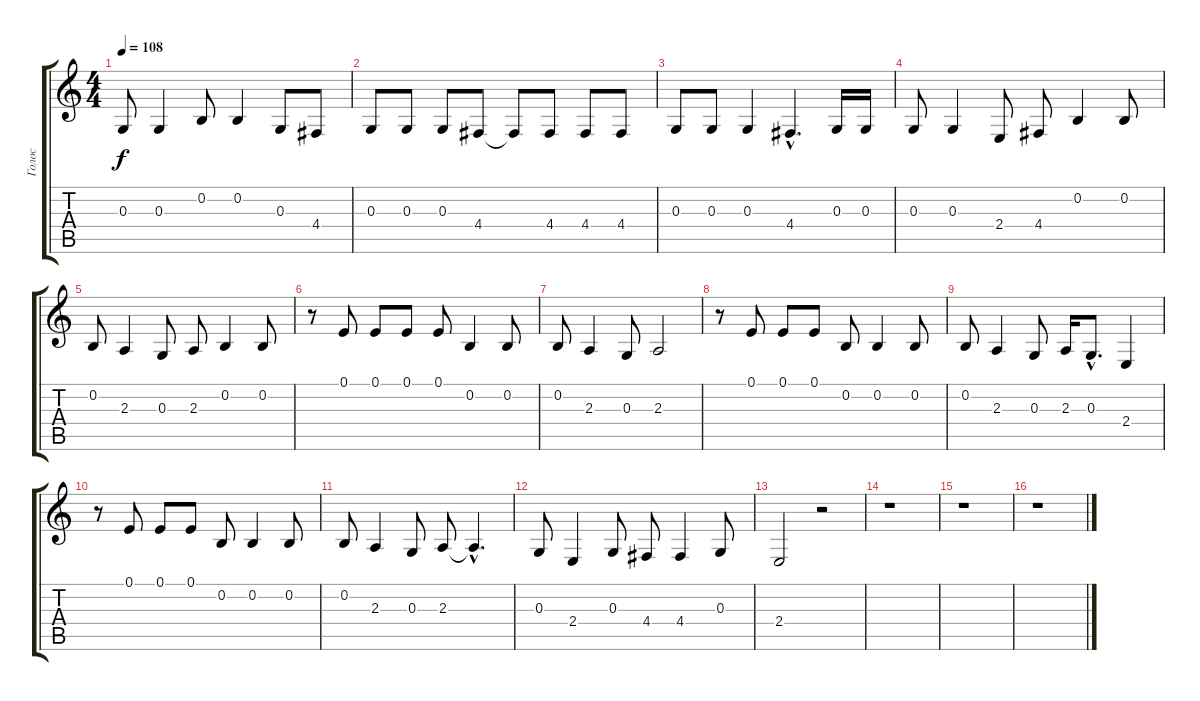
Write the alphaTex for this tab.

\track ("Голос" "Голос") {instrument lead6voice}
\staff {score tabs}
\tuning (E4 B3 G3 D3 A2 E2) {hide}
\ts (4 4)
\tempo 108
\clef g2
\ks c
0.3.8{dy f} 0.3.4 0.2.8 0.2.4 0.3.8 4.4.8 |
0.3.8 0.3.8 0.3.8 4.4.8 4.4{t}.8 4.4.8 4.4.8 4.4.8 |
0.3.8 0.3.8 0.3.4 4.4{hac}.4{d} 0.3.16 0.3.16 |
0.3.8 0.3.4 2.4.8 4.4.8 0.2.4 0.2.8 |
0.2.8 2.3.4 0.3.8 2.3.8 0.2.4 0.2.8 |
r.8 0.1.8 0.1.8 0.1.8 0.1.8 0.2.4 0.2.8 |
0.2.8 2.3.4 0.3.8 2.3.2 |
r.8 0.1.8 0.1.8 0.1.8 0.2.8 0.2.4 0.2.8 |
0.2.8 2.3.4 0.3.8 2.3.16 0.3{hac}.8{d} 2.4.4 |
r.8 0.1.8 0.1.8 0.1.8 0.2.8 0.2.4 0.2.8 |
0.2.8 2.3.4 0.3.8 2.3.8 2.3{hac t}.4{d} |
0.3.8 2.4.4 0.3.8 4.4.8 4.4.4 0.3.8 |
2.4.2 r.2 |
r.1 |
r.1 |
r.1
